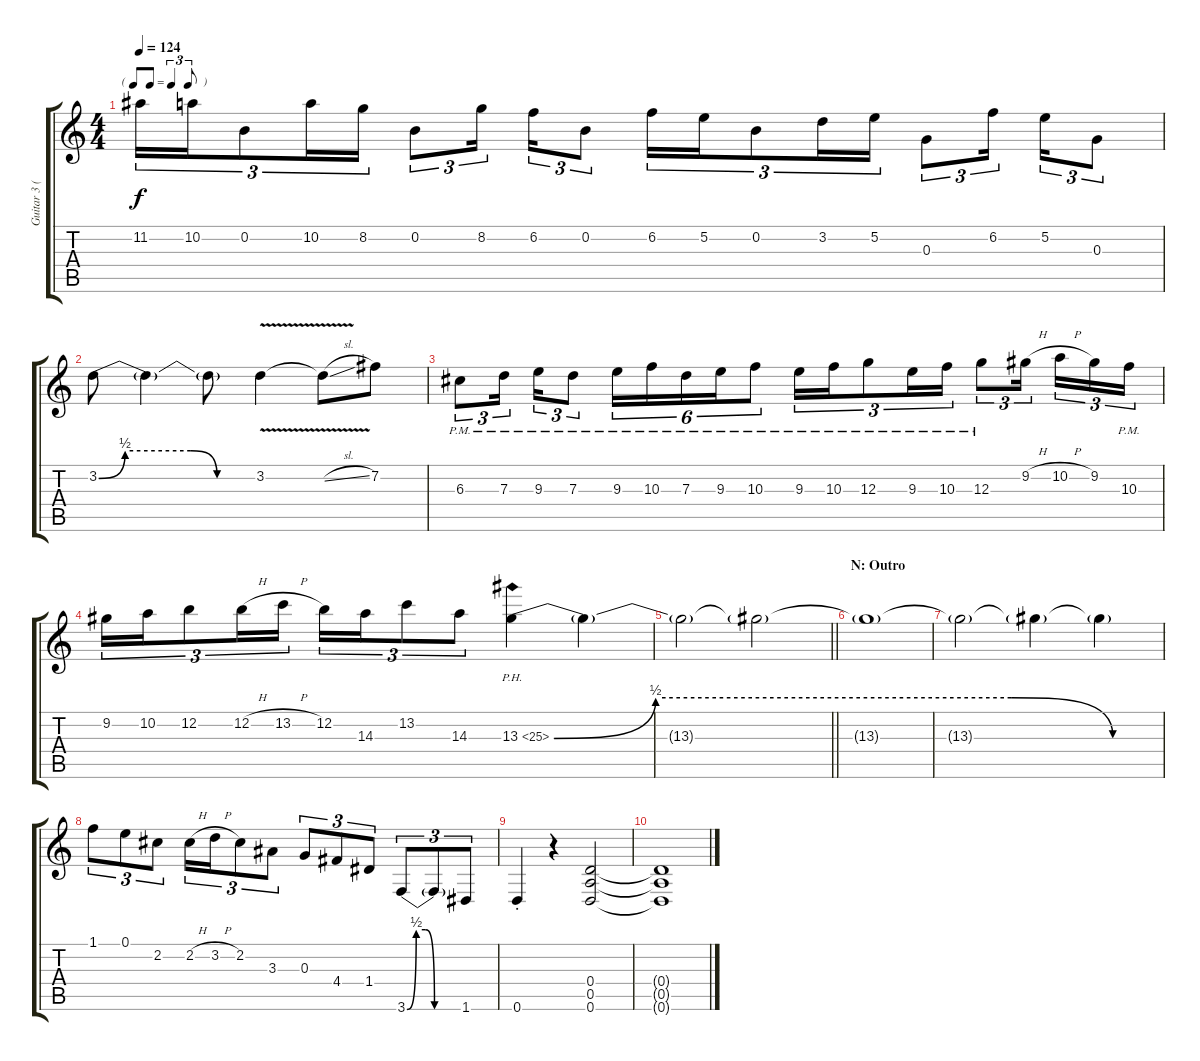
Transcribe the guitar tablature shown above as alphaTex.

\track ("Guitar 3 (Solo Guitar 1)" "Guitar 3 (") {instrument distortionguitar}
\staff {score tabs}
\tuning (E4 B3 G3 D3 A2 D2) {hide}
\ts (4 4)
\tf triplet8th
\tempo 124
\clef g2
\ks c
11.2.16{tu (3 2) dy f} 10.2.16{tu (3 2)} 0.2.8{tu (3 2)} 10.2.16{tu (3 2)} 8.2.16{tu (3 2)} 0.2.8{tu (3 2)} 8.2.16{tu (3 2)} 6.2.16{tu (3 2)} 0.2.8{tu (3 2)} 6.2.16{tu (3 2)} 5.2.16{tu (3 2)} 0.2.8{tu (3 2)} 3.2.16{tu (3 2)} 5.2.16{tu (3 2)} 0.3.8{tu (3 2)} 6.2.16{tu (3 2)} 5.2.16{tu (3 2)} 0.3.8{tu (3 2)} |
3.2{be (custom 0 0 10 2 35 2 45 0 60 0)}.8 3.2{t}.4 3.2{t}.8 3.2{v}.4 3.2{v sl t}.8 7.2.8 |
6.3{pm}.8{tu (3 2)} 7.3{pm}.16{tu (3 2)} 9.3{pm}.16{tu (3 2)} 7.3{pm}.8{tu (3 2)} 9.3{pm}.16{tu (6 4)} 10.3{pm}.16{tu (6 4)} 7.3{pm}.16{tu (6 4)} 9.3{pm}.16{tu (6 4)} 10.3{pm}.8{tu (6 4)} 9.3{pm}.16{tu (3 2)} 10.3{pm}.16{tu (3 2)} 12.3{pm}.8{tu (3 2)} 9.3{pm}.16{tu (3 2)} 10.3{pm}.16{tu (3 2)} 12.3{pm}.8{tu (3 2)} 9.2{h}.16{tu (3 2)} 10.2{h}.16{tu (3 2)} 9.2.16{tu (3 2)} 10.3{pm}.16{tu (3 2)} |
9.2.16{tu (3 2)} 10.2.16{tu (3 2)} 12.2.8{tu (3 2)} 12.2{h}.16{tu (3 2)} 13.2{h}.16{tu (3 2)} 12.2.16{tu (3 2)} 14.3.16{tu (3 2)} 13.2.8{tu (3 2)} 14.3.8{tu (3 2)} 13.3{be (custom 0 0 10 2 45 2 55 0 60 0) ph 12}.4 13.3{t}.4 |
\barLineRight lightlight
13.3{t}.2 13.3{t}.2 |
\section ("" "N: Outro")
13.3{t}.1 |
13.3{t}.2 13.3{t}.4{volume 0} 13.3{t}.4 |
1.1.8{tu (3 2) volume 13} 0.1.8{tu (3 2)} 2.2.8{tu (3 2)} 2.2{h}.16{tu (3 2)} 3.2{h}.16{tu (3 2)} 2.2.8{tu (3 2)} 3.3.8{tu (3 2)} 0.3.8{tu (3 2)} 4.4.8{tu (3 2)} 1.4.8{tu (3 2)} 3.6{be (custom 0 0 10 2 20 2 30 0 60 0)}.8{tu (3 2)} 3.6{t}.8{tu (3 2)} 1.6.8{tu (3 2)} |
0.6{st}.4 r.4 (0.4 0.5 0.6).2 |
(0.4{t} 0.5{t} 0.6{t}).1
